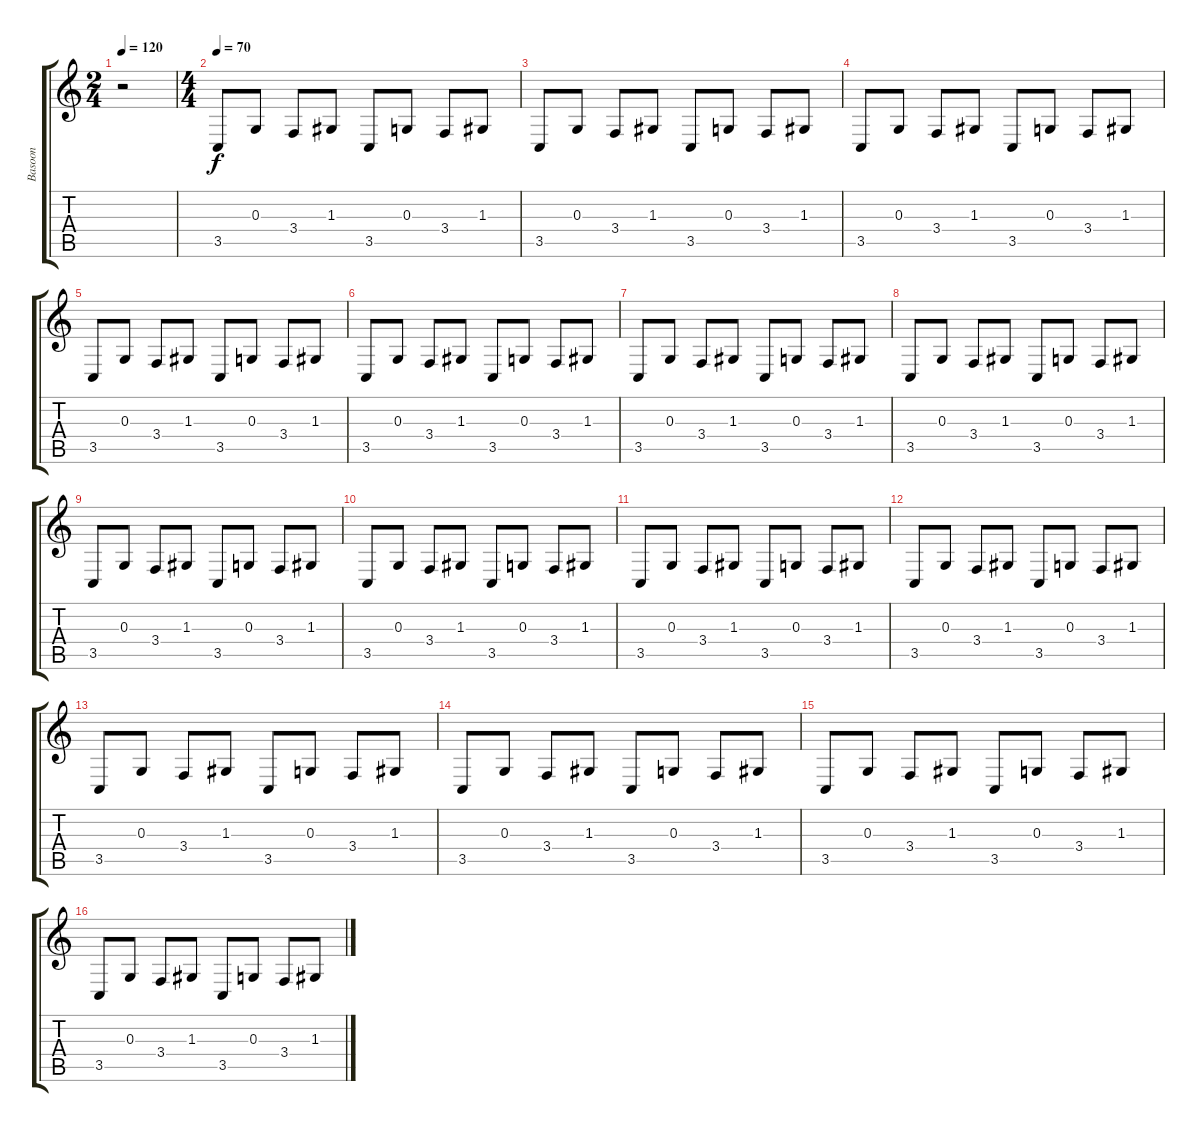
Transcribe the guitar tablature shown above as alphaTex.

\track ("Basoon" "Basoon") {instrument bassoon}
\staff {score tabs}
\tuning (E4 B3 G3 D3 A2 E2) {hide}
\ts (2 4)
\tempo 120
\clef g2
\ks c
r.2{dy f instrument bassoon} |
\ts (4 4)
\tempo 70
3.5.8 0.3.8 3.4.8 1.3.8 3.5.8 0.3.8 3.4.8 1.3.8 |
3.5.8 0.3.8 3.4.8 1.3.8 3.5.8 0.3.8 3.4.8 1.3.8 |
3.5.8 0.3.8 3.4.8 1.3.8 3.5.8 0.3.8 3.4.8 1.3.8 |
3.5.8 0.3.8 3.4.8 1.3.8 3.5.8 0.3.8 3.4.8 1.3.8 |
3.5.8 0.3.8 3.4.8 1.3.8 3.5.8 0.3.8 3.4.8 1.3.8 |
3.5.8 0.3.8 3.4.8 1.3.8 3.5.8 0.3.8 3.4.8 1.3.8 |
3.5.8 0.3.8 3.4.8 1.3.8 3.5.8 0.3.8 3.4.8 1.3.8 |
3.5.8 0.3.8 3.4.8 1.3.8 3.5.8 0.3.8 3.4.8 1.3.8 |
3.5.8 0.3.8 3.4.8 1.3.8 3.5.8 0.3.8 3.4.8 1.3.8 |
3.5.8 0.3.8 3.4.8 1.3.8 3.5.8 0.3.8 3.4.8 1.3.8 |
3.5.8 0.3.8 3.4.8 1.3.8 3.5.8 0.3.8 3.4.8 1.3.8 |
3.5.8 0.3.8 3.4.8 1.3.8 3.5.8 0.3.8 3.4.8 1.3.8 |
3.5.8 0.3.8 3.4.8 1.3.8 3.5.8 0.3.8 3.4.8 1.3.8 |
3.5.8 0.3.8 3.4.8 1.3.8 3.5.8 0.3.8 3.4.8 1.3.8 |
3.5.8 0.3.8 3.4.8 1.3.8 3.5.8 0.3.8 3.4.8 1.3.8
